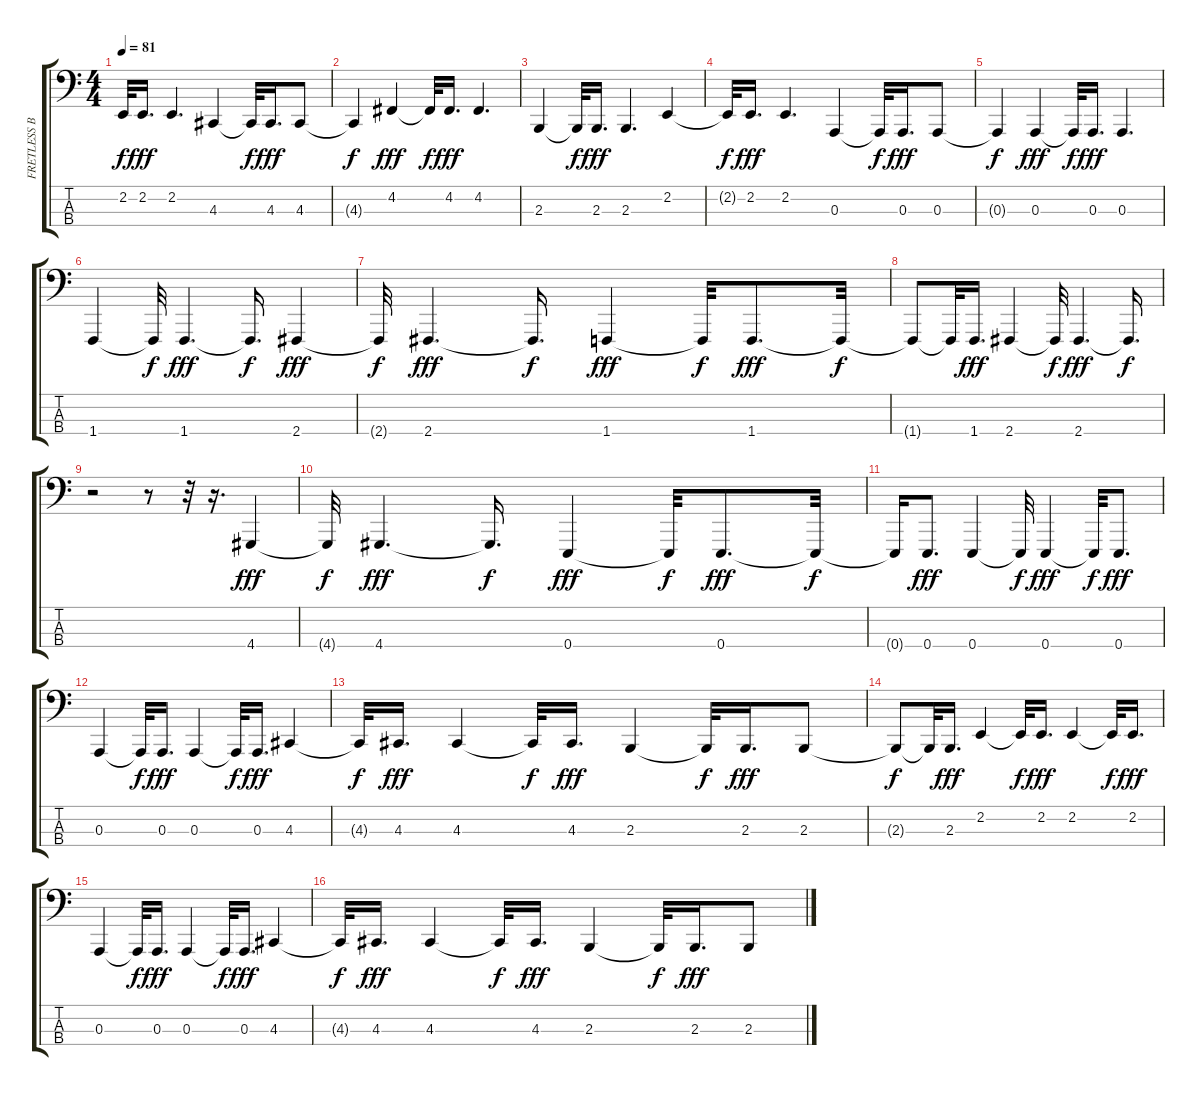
\track ("FRETLESS BASS." "FRETLESS B") {instrument acousticgrandpiano}
\staff {score tabs}
\tuning (G2 D2 A1 E1) {hide}
\ts (4 4)
\tempo 81
\clef f4
\ks c
2.2{t}.32{dy f} 2.2.16{d dy fff} 2.2.4{d} 4.3.4 4.3{t}.32{dy f} 4.3.16{d dy fff} 4.3.8 |
4.3{t}.4{dy f} 4.2.4{dy fff} 4.2{t}.32{dy f} 4.2.16{d dy fff} 4.2.4{d} |
2.3.4 2.3{t}.32{dy f} 2.3.16{d dy fff} 2.3.4{d} 2.2.4 |
2.2{t}.32{dy f} 2.2.16{d dy fff} 2.2.4{d} 0.3.4 0.3{t}.32{dy f} 0.3.16{d dy fff} 0.3.8 |
0.3{t}.4{dy f} 0.3.4{dy fff} 0.3{t}.32{dy f} 0.3.16{d dy fff} 0.3.4{d} |
1.4.4 1.4{t}.32{dy f} 1.4.4{d dy fff} 1.4{t}.16{d dy f} 2.4.4{dy fff} |
2.4{t}.32{dy f} 2.4.4{d dy fff} 2.4{t}.16{d dy f} 1.4.4{dy fff} 1.4{t}.32{dy f} 1.4.8{d dy fff} 1.4{t}.32{dy f} |
1.4{t}.8 1.4{t}.32 1.4.16{d dy fff} 2.4.4 2.4{t}.32{dy f} 2.4.4{d dy fff} 2.4{t}.16{d dy f} |
r.2 r.8 r.32 r.16{d} 4.4.4{dy fff} |
4.4{t}.32{dy f} 4.4.4{d dy fff} 4.4{t}.16{d dy f} 0.4.4{dy fff} 0.4{t}.32{dy f} 0.4.8{d dy fff} 0.4{t}.32{dy f} |
0.4{t}.16 0.4.8{d dy fff} 0.4.4 0.4{t}.32{dy f} 0.4.4{dy fff} 0.4{t}.32{dy f} 0.4.8{d dy fff} |
0.3.4 0.3{t}.32{dy f} 0.3.16{d dy fff} 0.3.4 0.3{t}.32{dy f} 0.3.16{d dy fff} 4.3.4 |
4.3{t}.32{dy f} 4.3.16{d dy fff} 4.3.4 4.3{t}.32{dy f} 4.3.16{d dy fff} 2.3.4 2.3{t}.32{dy f} 2.3.16{d dy fff} 2.3.8 |
2.3{t}.8{dy f} 2.3{t}.32 2.3.16{d dy fff} 2.2.4 2.2{t}.32{dy f} 2.2.16{d dy fff} 2.2.4 2.2{t}.32{dy f} 2.2.16{d dy fff} |
0.3.4 0.3{t}.32{dy f} 0.3.16{d dy fff} 0.3.4 0.3{t}.32{dy f} 0.3.16{d dy fff} 4.3.4 |
4.3{t}.32{dy f} 4.3.16{d dy fff} 4.3.4 4.3{t}.32{dy f} 4.3.16{d dy fff} 2.3.4 2.3{t}.32{dy f} 2.3.16{d dy fff} 2.3.8
